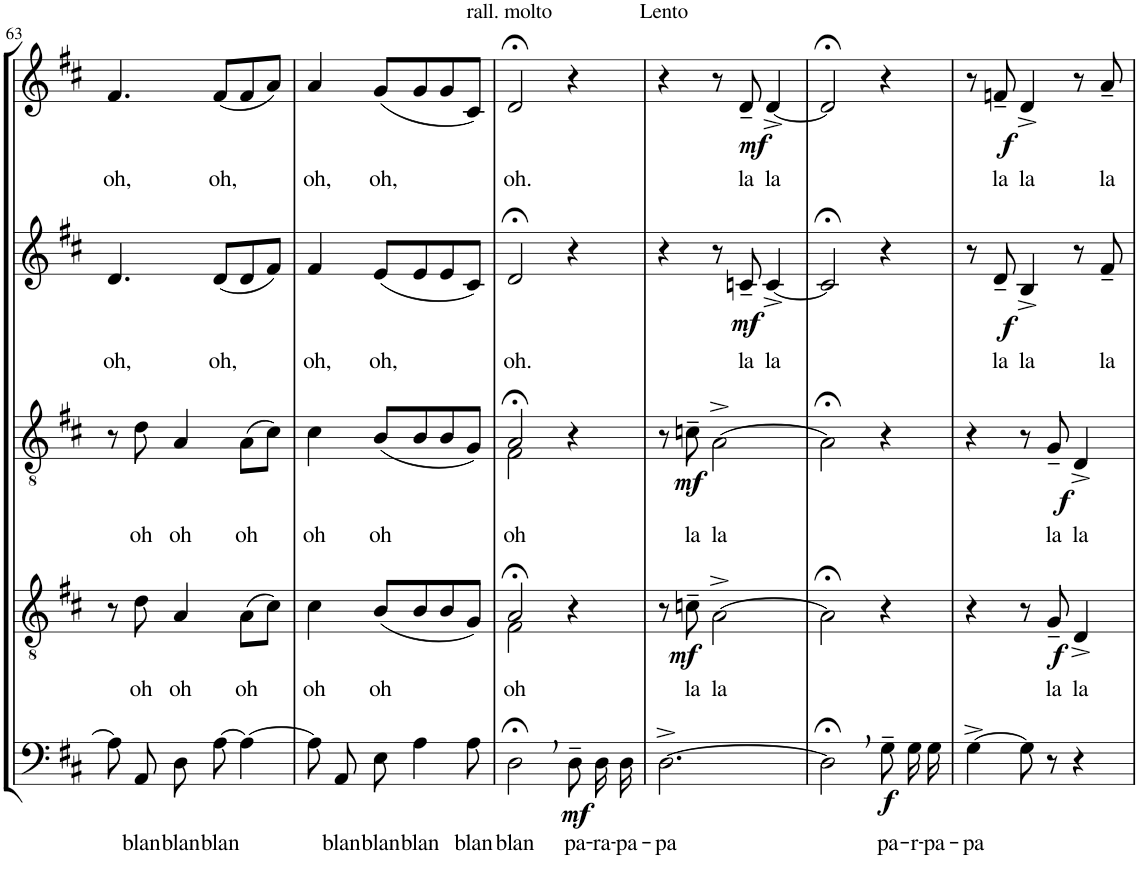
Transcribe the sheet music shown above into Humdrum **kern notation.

**kern	**text	**dynam	**kern	**text	**dynam	**kern	**text	**dynam	**kern	**text	**dynam	**kern	**text	**dynam
*part5	*part5	*part5	*part4	*part4	*part4	*part3	*part3	*part3	*part2	*part2	*part2	*part1	*part1	*part1
*staff5	*staff5	*staff5	*staff4	*staff4	*staff4	*staff3	*staff3	*staff3	*staff2	*staff2	*staff2	*staff1	*staff1	*staff1
*I"Bassi	*	*	*I"Tenori II	*	*	*I"Tenori I	*	*	*I"Contralti	*	*	*I"Soprani	*	*
!!LO:PB:g=z
*clefF4	*	*	*clefGv2	*	*	*clefGv2	*	*	*clefG2	*	*	*clefG2	*	*
*	*	*	*	*	*	*	*	*	*	*	*	*Trd1c2	*	*
*k[f#c#]	*	*	*k[f#c#]	*	*	*k[f#c#]	*	*	*k[f#c#]	*	*	*k[f#c#]	*	*
*D:	*	*	*D:	*	*	*D:	*	*	*D:	*	*	*D:	*	*
*M3/4	*	*	*M3/4	*	*	*M3/4	*	*	*M3/4	*	*	*M3/4	*	*
=63	=63	=63	=63	=63	=63	=63	=63	=63	=63	=63	=63	=63	=63	=63
!	!	!	!	!	!	!	!	!	!	!LO:LY:b	!	!	!LO:LY:b	!
8A\L]	.	.	8r	.	.	8r	.	.	4.d/	oh,	.	4.f#/	oh,	.
!	!LO:LY:b	!	!	!LO:LY:b	!	!	!LO:LY:b	!	!	!	!	!	!	!
8AA\J	blan	.	8d\	oh	.	8d\	oh	.	.	.	.	.	.	.
!	!LO:LY:b	!	!	!LO:LY:b	!	!	!LO:LY:b	!	!	!	!	!	!	!
8D\L	blan	.	4A/	oh	.	4A/	oh	.	.	.	.	.	.	.
!	!LO:LY:b	!	!	!	!	!	!	!	!	!LO:LY:b	!	!	!LO:LY:b	!
[8A\J	blan	.	.	.	.	.	.	.	(8d/L	oh,	.	(8f#/L	oh,	.
!	!	!	!	!LO:LY:b	!	!	!LO:LY:b	!	!	!	!	!	!	!
4A\_	.	.	(8A\L	oh	.	(8A\L	oh	.	8d/	.	.	8f#/	.	.
.	.	.	8c#\J)	.	.	8c#\J)	.	.	8f#/J)	.	.	8a/J)	.	.
=64	=64	=64	=64	=64	=64	=64	=64	=64	=64	=64	=64	=64	=64	=64
!	!	!	!	!LO:LY:b	!	!	!LO:LY:b	!	!	!LO:LY:b	!	!	!LO:LY:b	!
8A\L]	.	.	4c#\	oh	.	4c#\	oh	.	4f#/	oh,	.	4a/	oh,	.
!	!LO:LY:b	!	!	!	!	!	!	!	!	!	!	!	!	!
8AA\J	blan	.	.	.	.	.	.	.	.	.	.	.	.	.
!	!LO:LY:b	!	!	!LO:LY:b	!	!	!LO:LY:b	!	!	!LO:LY:b	!	!	!LO:LY:b	!
8E\	blan	.	(8B/L	oh	.	(8B/L	oh	.	(8e/L	oh,	.	(8g/L	oh,	.
!	!LO:LY:b	!	!	!	!	!	!	!	!	!	!	!	!	!
4A\	blan	.	8B/	.	.	8B/	.	.	8e/	.	.	8g/	.	.
.	.	.	8B/	.	.	8B/	.	.	8e/	.	.	8g/	.	.
!	!	!	!	!	!	!	!	!	!	!	!	!LO:TX:a:t=rall. molto	!	!
!	!LO:LY:b	!	!	!	!	!	!	!	!	!	!	!	!	!
8A\	blan	.	8G/J)	.	.	8G/J)	.	.	8c#/J)	.	.	8c#/J)	.	.
=65	=65	=65	=65	=65	=65	=65	=65	=65	=65	=65	=65	=65	=65	=65
!	!LO:LY:b	!	!	!LO:LY:b	!	!	!LO:LY:b	!	!	!LO:LY:b	!	!	!LO:LY:b	!
*	*	*	*^	*	*	*^	*	*	*	*	*	*	*	*
2D;<,\	blan	.	2A;</	2F#\	oh	.	2A;</	2F#\	oh	.	2d;</	oh.	.	2d;</	oh.	.
!	!LO:LY:b	!LO:DY:b	!	!	!	!	!	!	!	!	!	!	!	!	!	!
8D~\L	pa-	mf	4r	4ryy	.	.	4r	4ryy	.	.	4r	.	.	4r	.	.
!	!LO:LY:b	!	!	!	!	!	!	!	!	!	!	!	!	!	!	!
16D\L	-ra-	.	.	.	.	.	.	.	.	.	.	.	.	.	.	.
!	!LO:LY:b	!	!	!	!	!	!	!	!	!	!	!	!	!	!	!
16D\JJ	-pa-	.	.	.	.	.	.	.	.	.	.	.	.	.	.	.
*	*	*	*v	*v	*	*	*	*	*	*	*	*	*	*	*	*
*	*	*	*	*	*	*v	*v	*	*	*	*	*	*	*	*
!	!	!	!	!	!	!	!	!	!	!	!	!LO:TX:a:t=Lento	!	!
=66	=66	=66	=66	=66	=66	=66	=66	=66	=66	=66	=66	=66	=66	=66
!	!LO:LY:b	!	!	!	!	!	!	!	!	!	!	!	!	!
[2.D^\	-pa	.	8r	.	.	8r	.	.	4r	.	.	4r	.	.
!	!	!	!	!LO:LY:b	!LO:DY:b	!	!LO:LY:b	!LO:DY:b	!	!	!	!	!	!
.	.	.	8cn~\	la	mf	8cn~\	la	mf	.	.	.	.	.	.
!	!	!	!	!LO:LY:b	!	!	!LO:LY:b	!	!	!	!	!	!	!
.	.	.	[2A^\	la	.	[2A^\	la	.	8r	.	.	8r	.	.
!	!	!	!	!	!	!	!	!	!	!LO:LY:b	!LO:DY:b	!	!LO:LY:b	!LO:DY:b
.	.	.	.	.	.	.	.	.	8cn~/	la	mf	8d~/	la	mf
!	!	!	!	!	!	!	!	!	!	!LO:LY:b	!	!	!LO:LY:b	!
.	.	.	.	.	.	.	.	.	[4c^/	la	.	[4d^/	la	.
=67	=67	=67	=67	=67	=67	=67	=67	=67	=67	=67	=67	=67	=67	=67
2D;<,\]	.	.	2A;<\]	.	.	2A;<\]	.	.	2c;</]	.	.	2d;</]	.	.
!	!LO:LY:b	!LO:DY:b	!	!	!	!	!	!	!	!	!	!	!	!
8G~\L	pa-	f	4r	.	.	4r	.	.	4r	.	.	4r	.	.
!	!LO:LY:b	!	!	!	!	!	!	!	!	!	!	!	!	!
16G\L	-r-	.	.	.	.	.	.	.	.	.	.	.	.	.
!	!LO:LY:b	!	!	!	!	!	!	!	!	!	!	!	!	!
16G\JJ	-pa-	.	.	.	.	.	.	.	.	.	.	.	.	.
=68	=68	=68	=68	=68	=68	=68	=68	=68	=68	=68	=68	=68	=68	=68
!	!LO:LY:b	!	!	!	!	!	!	!	!	!	!	!	!	!
[4G^\	-pa	.	4r	.	.	4r	.	.	8r	.	.	8r	.	.
!	!	!	!	!	!	!	!	!	!	!LO:LY:b	!LO:DY:b	!	!LO:LY:b	!LO:DY:b
.	.	.	.	.	.	.	.	.	8d~/	la	f	8fn~/	la	f
!	!	!	!	!	!	!	!	!	!	!LO:LY:b	!	!	!LO:LY:b	!
8G\]	.	.	8r	.	.	8r	.	.	4B^/	la	.	4d^/	la	.
!	!	!	!	!LO:LY:b	!LO:DY:b	!	!LO:LY:b	!LO:DY:b	!	!	!	!	!	!
8r	.	.	8G~/	la	f	8G~/	la	f	.	.	.	.	.	.
!	!	!	!	!LO:LY:b	!	!	!LO:LY:b	!	!	!	!	!	!	!
4r	.	.	4D^/	la	.	4D^/	la	.	8r	.	.	8r	.	.
!	!	!	!	!	!	!	!	!	!	!LO:LY:b	!	!	!LO:LY:b	!
.	.	.	.	.	.	.	.	.	8f#~/	la	.	8a~/	la	.
=	=	=	=	=	=	=	=	=	=	=	=	=	=	=
*-	*-	*-	*-	*-	*-	*-	*-	*-	*-	*-	*-	*-	*-	*-
